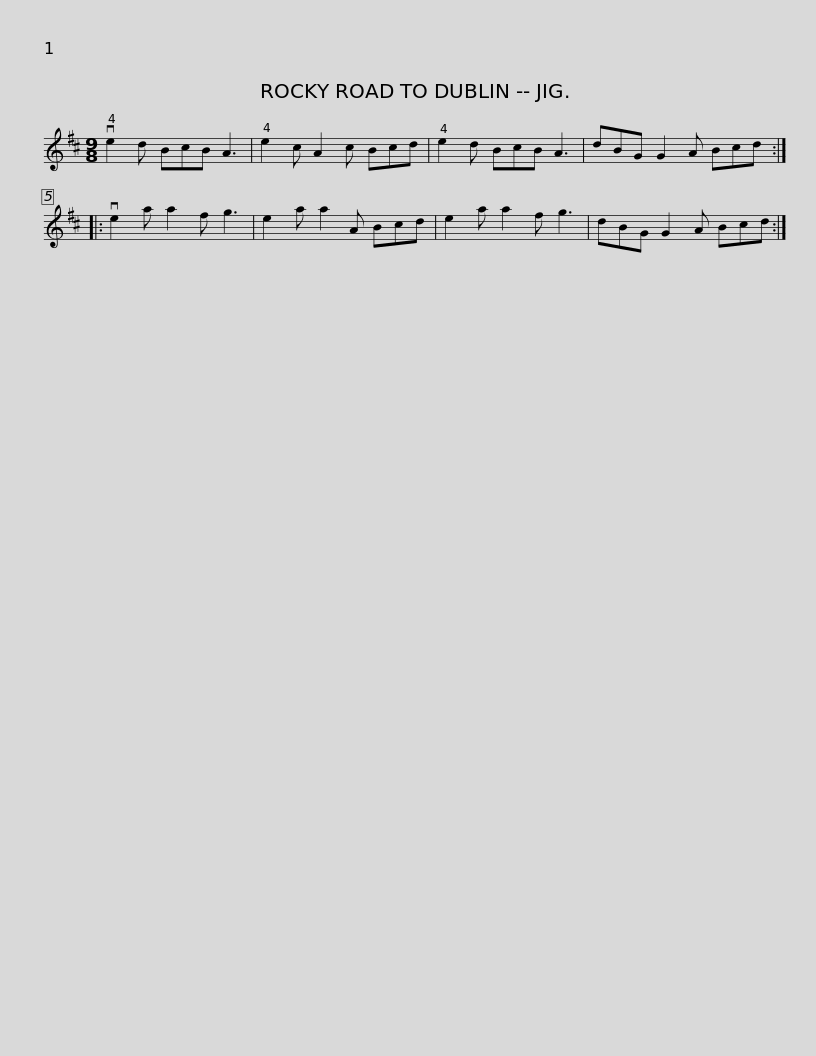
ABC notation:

X:1
L:1/8
M:9/8
I:linebreak $
K:D
V:1 treble
V:1
 ve2 d BcB A3 | e2 c A2 c Bcd | e2 d BcB A3 | dBG G2 A Bcd :: ve2 a a2 f g3 | %5
 e2 a a2 A Bcd |$ e2 a a2 f g3 | dBG G2 A Bcd :| %8
